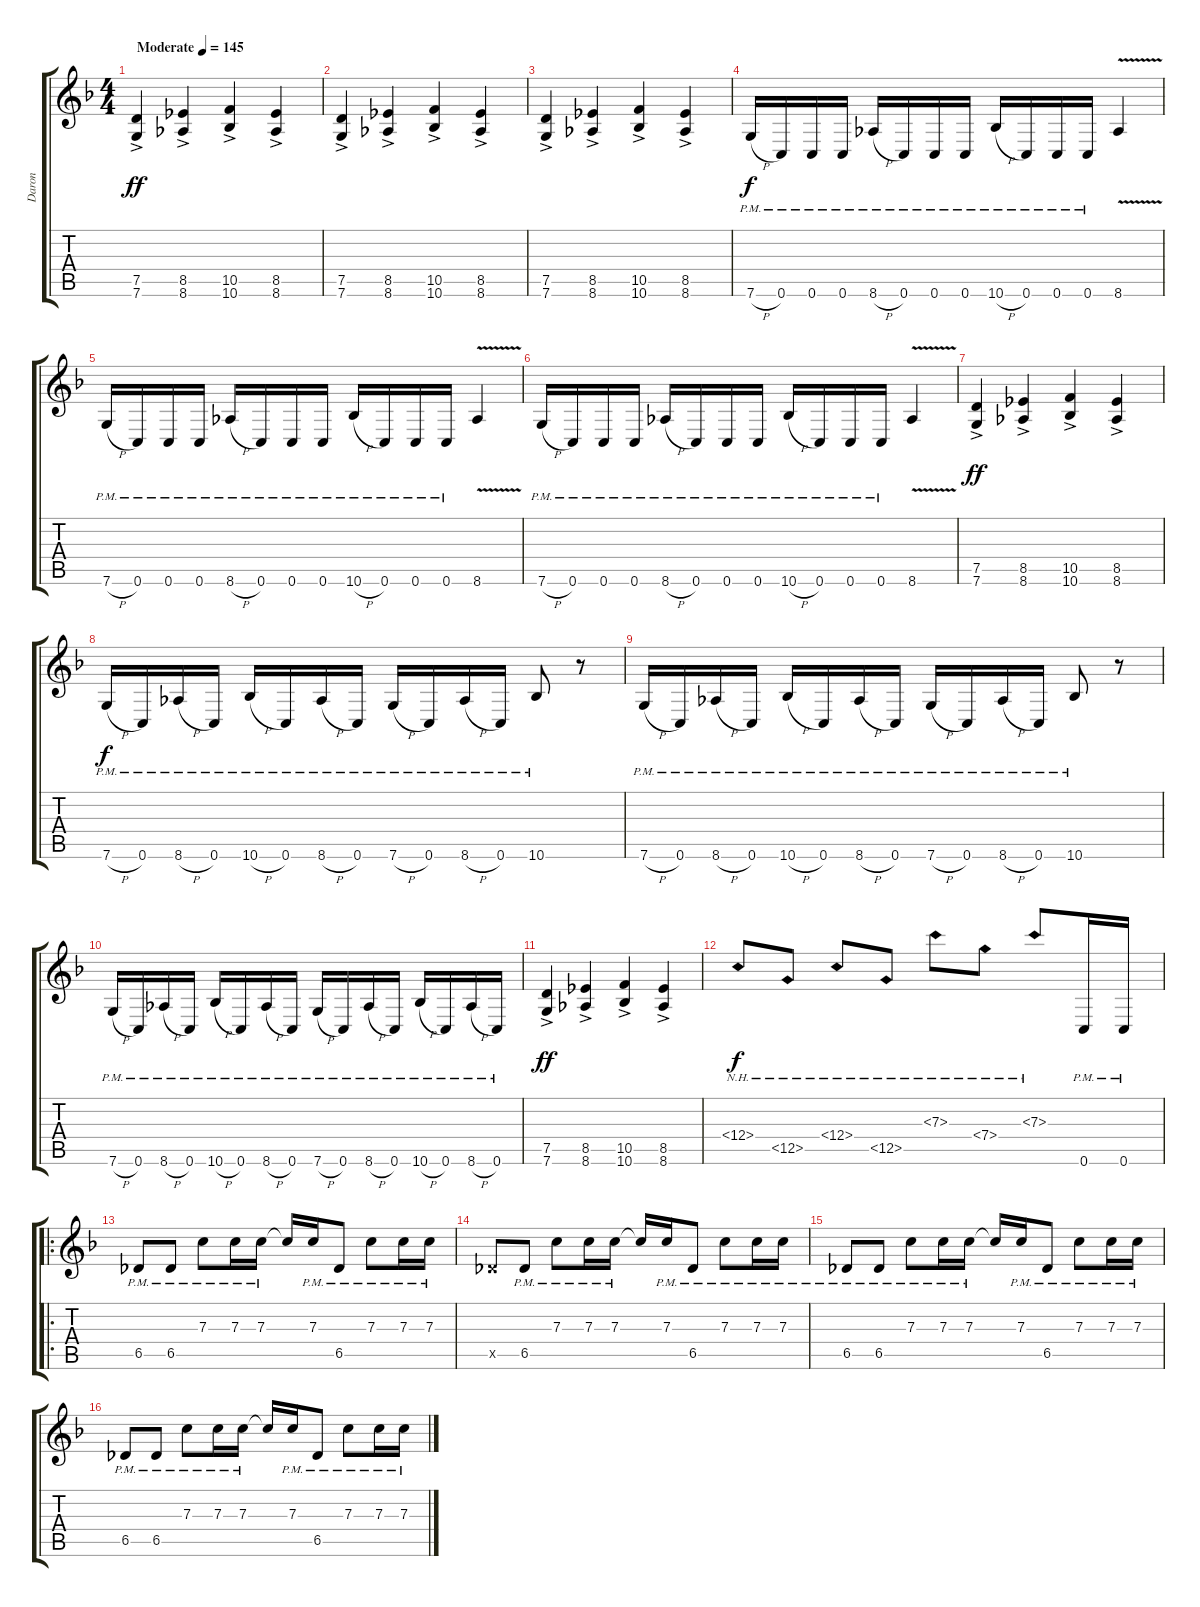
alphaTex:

\track ("Daron" "Daron") {instrument overdrivenguitar}
\staff {score tabs}
\tuning (D4 A3 F3 C3 G2 C2) {hide}
\ts (4 4)
\tempo (145 "Moderate")
\clef g2
\ks f
(7.5{ac} 7.6{ac}).4{dy ff instrument overdrivenguitar} (8.5{ac} 8.6{ac}).4 (10.5{ac} 10.6{ac}).4 (8.5{ac} 8.6{ac}).4 |
(7.5{ac} 7.6{ac}).4 (8.5{ac} 8.6{ac}).4 (10.5{ac} 10.6{ac}).4 (8.5{ac} 8.6{ac}).4 |
(7.5{ac} 7.6{ac}).4 (8.5{ac} 8.6{ac}).4 (10.5{ac} 10.6{ac}).4 (8.5{ac} 8.6{ac}).4 |
7.6{h pm}.16{dy f} 0.6{pm}.16 0.6{pm}.16 0.6{pm}.16 8.6{h pm}.16 0.6{pm}.16 0.6{pm}.16 0.6{pm}.16 10.6{h pm}.16 0.6{pm}.16 0.6{pm}.16 0.6{pm}.16 8.6{v}.4 |
7.6{h pm}.16 0.6{pm}.16 0.6{pm}.16 0.6{pm}.16 8.6{h pm}.16 0.6{pm}.16 0.6{pm}.16 0.6{pm}.16 10.6{h pm}.16 0.6{pm}.16 0.6{pm}.16 0.6{pm}.16 8.6{v}.4 |
7.6{h pm}.16 0.6{pm}.16 0.6{pm}.16 0.6{pm}.16 8.6{h pm}.16 0.6{pm}.16 0.6{pm}.16 0.6{pm}.16 10.6{h pm}.16 0.6{pm}.16 0.6{pm}.16 0.6{pm}.16 8.6{v}.4 |
(7.5{ac} 7.6{ac}).4{dy ff} (8.5{ac} 8.6{ac}).4 (10.5{ac} 10.6{ac}).4 (8.5{ac} 8.6{ac}).4 |
7.6{h pm}.16{dy f} 0.6{pm}.16 8.6{h pm}.16 0.6{pm}.16 10.6{h pm}.16 0.6{pm}.16 8.6{h pm}.16 0.6{pm}.16 7.6{h pm}.16 0.6{pm}.16 8.6{h pm}.16 0.6{pm}.16 10.6{pm}.8 r.8 |
7.6{h pm}.16 0.6{pm}.16 8.6{h pm}.16 0.6{pm}.16 10.6{h pm}.16 0.6{pm}.16 8.6{h pm}.16 0.6{pm}.16 7.6{h pm}.16 0.6{pm}.16 8.6{h pm}.16 0.6{pm}.16 10.6{pm}.8 r.8 |
7.6{h pm}.16 0.6{pm}.16 8.6{h pm}.16 0.6{pm}.16 10.6{h pm}.16 0.6{pm}.16 8.6{h pm}.16 0.6{pm}.16 7.6{h pm}.16 0.6{pm}.16 8.6{h pm}.16 0.6{pm}.16 10.6{h pm}.16 0.6{pm}.16 8.6{h pm}.16 0.6{pm}.16 |
(7.5{ac} 7.6{ac}).4{dy ff} (8.5{ac} 8.6{ac}).4 (10.5{ac} 10.6{ac}).4 (8.5{ac} 8.6{ac}).4 |
12.4{nh}.8{dy f} 12.5{nh}.8 12.4{nh}.8 12.5{nh}.8 7.3{nh}.8 7.4{nh}.8 7.3{nh}.8 0.6{pm}.16 0.6{pm}.16 |
\ro
6.5{pm}.8 6.5{pm}.8 7.3{pm}.8 7.3{pm}.16 7.3{pm}.16 7.3{t}.16 7.3{pm}.16 6.5{pm}.8 7.3{pm}.8 7.3{pm}.16 7.3{pm}.16 |
6.5{x}.8 6.5{pm}.8 7.3{pm}.8 7.3{pm}.16 7.3{pm}.16 7.3{t}.16 7.3{pm}.16 6.5{pm}.8 7.3{pm}.8 7.3{pm}.16 7.3{pm}.16 |
6.5{pm}.8 6.5{pm}.8 7.3{pm}.8 7.3{pm}.16 7.3{pm}.16 7.3{t}.16 7.3{pm}.16 6.5{pm}.8 7.3{pm}.8 7.3{pm}.16 7.3{pm}.16 |
6.5{pm}.8 6.5{pm}.8 7.3{pm}.8 7.3{pm}.16 7.3{pm}.16 7.3{t}.16 7.3{pm}.16 6.5{pm}.8 7.3{pm}.8 7.3{pm}.16 7.3{pm}.16
